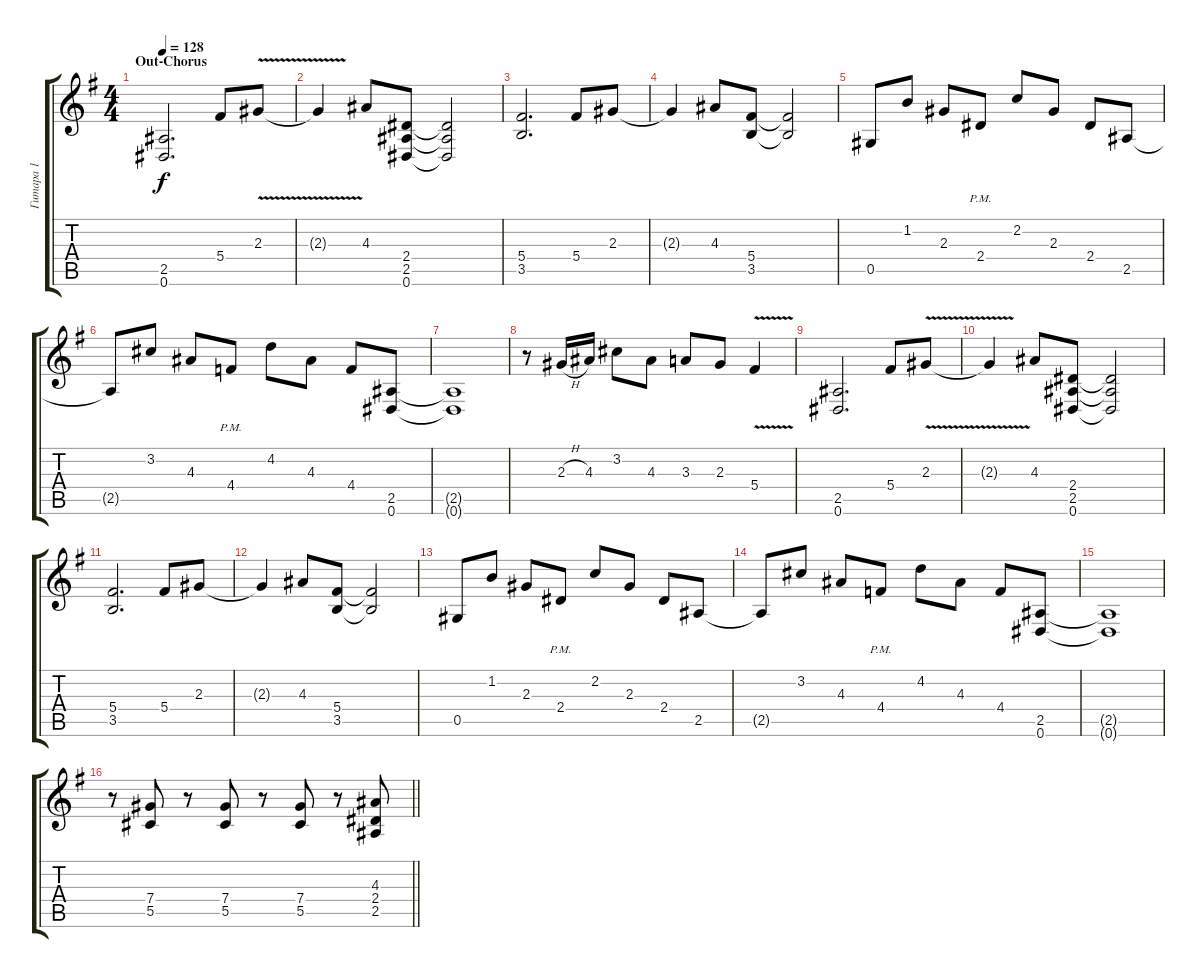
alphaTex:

\track ("Гитара 1" "Гитара 1") {instrument distortionguitar}
\staff {score tabs}
\tuning (Eb4 Bb3 Gb3 Db3 Ab2 Eb2) {hide}
\ts (4 4)
\section ("" "Out-Chorus")
\tempo 128
\clef g2
\ks eminor
(2.5 0.6).2{d dy f volume 8} 5.4.8 2.3{v}.8 |
2.3{t}.4 4.3.8 (2.4 2.5 0.6).8 (2.4{t} 2.5{t} 0.6{t}).2 |
(5.4 3.5).2{d} 5.4.8 2.3.8 |
2.3{t}.4 4.3.8 (5.4 3.5).8 (5.4{t} 3.5{t}).2 |
0.5.8 1.2.8 2.3.8 2.4{pm}.8 2.2.8 2.3.8 2.4.8 2.5.8 |
2.5{t}.8 3.2.8 4.3.8 4.4{pm}.8 4.2.8 4.3.8 4.4.8 (2.5 0.6).8 |
(2.5{t} 0.6{t}).1 |
r.8 2.3{h}.16 4.3.16 3.2.8 4.3.8 3.3.8 2.3.8 5.4{v}.4 |
(2.5 0.6).2{d} 5.4.8 2.3{v}.8 |
2.3{t}.4 4.3.8 (2.4 2.5 0.6).8 (2.4{t} 2.5{t} 0.6{t}).2 |
(5.4 3.5).2{d} 5.4.8 2.3.8 |
2.3{t}.4 4.3.8 (5.4 3.5).8 (5.4{t} 3.5{t}).2 |
0.5.8 1.2.8 2.3.8 2.4{pm}.8 2.2.8 2.3.8 2.4.8 2.5.8 |
2.5{t}.8 3.2.8 4.3.8 4.4{pm}.8 4.2.8 4.3.8 4.4.8 (2.5 0.6).8 |
(2.5{t} 0.6{t}).1 |
\barLineRight lightlight
r.8 (7.4 5.5).8 r.8 (7.4 5.5).8 r.8 (7.4 5.5).8 r.8 (4.3 2.4 2.5).8
